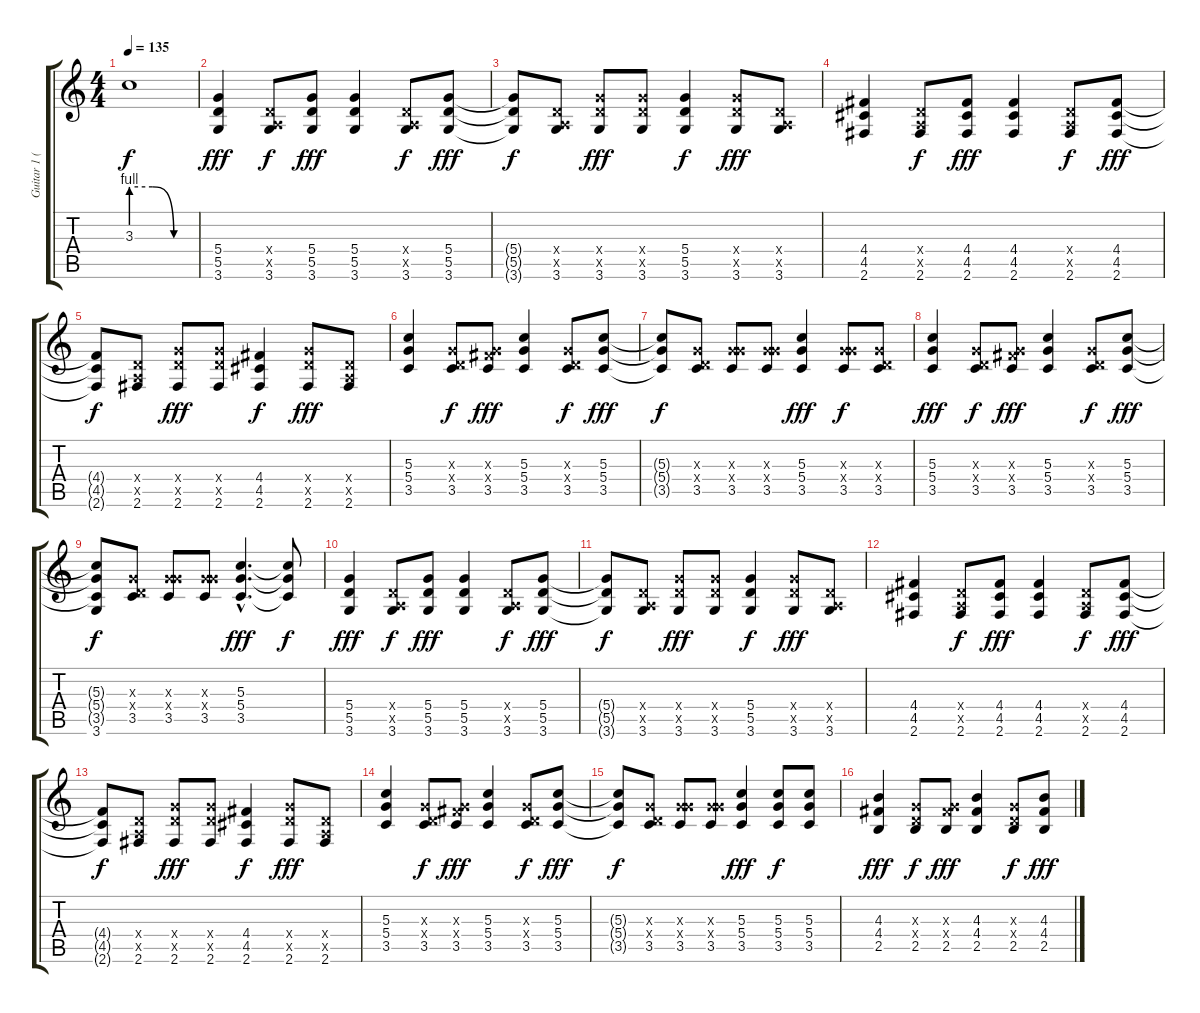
\track ("Guitar 1 (John 5)" "Guitar 1 (") {instrument distortionguitar}
\staff {score tabs}
\tuning (E4 B3 G3 D3 A2 E2) {hide}
\ts (4 4)
\tempo 135
\clef g2
\ks c
3.3{be (custom 0 4 20 4 40 0 60 0)}.1{dy f} |
(5.4 5.5 3.6).4{dy fff} (0.4{x} 0.5{x} 3.6).8{dy f} (5.4 5.5 3.6).8{dy fff} (5.4 5.5 3.6).4 (0.4{x} 0.5{x} 3.6).8{dy f} (5.4 5.5 3.6).8{dy fff} |
(5.4{t} 5.5{t} 3.6{t}).8{dy f} (0.4{x} 0.5{x} 3.6).8 (5.4{x} 5.5{x} 3.6).8{dy fff} (5.4{x} 5.5{x} 3.6).8 (5.4 5.5 3.6).4{dy f} (5.4{x} 5.5{x} 3.6).8{dy fff} (0.4{x} 0.5{x} 3.6).8 |
(4.4 4.5 2.6).4 (0.4{x} 0.5{x} 2.6).8{dy f} (4.4 4.5 2.6).8{dy fff} (4.4 4.5 2.6).4 (0.4{x} 0.5{x} 2.6).8{dy f} (4.4 4.5 2.6).8{dy fff} |
(4.4{t} 4.5{t} 2.6{t}).8{dy f} (0.4{x} 0.5{x} 2.6).8 (5.4{x} 5.5{x} 2.6).8{dy fff} (5.4{x} 5.5{x} 2.6).8 (4.4 4.5 2.6).4{dy f} (5.4{x} 5.5{x} 2.6).8{dy fff} (0.4{x} 0.5{x} 2.6).8 |
(5.3 5.4 3.5).4 (0.3{x} 0.4{x} 3.5).8{dy f} (0.3{x} 4.4{x} 3.5).8{dy fff} (5.3 5.4 3.5).4 (0.3{x} 0.4{x} 3.5).8{dy f} (5.3 5.4 3.5).8{dy fff} |
(5.3{t} 5.4{t} 3.5{t}).8{dy f} (0.3{x} 0.4{x} 3.5).8 (0.3{x} 5.4{x} 3.5).8 (0.3{x} 5.4{x} 3.5).8 (5.3 5.4 3.5).4{dy fff} (0.3{x} 5.4{x} 3.5).8{dy f} (0.3{x} 0.4{x} 3.5).8 |
(5.3 5.4 3.5).4{dy fff} (0.3{x} 0.4{x} 3.5).8{dy f} (0.3{x} 4.4{x} 3.5).8{dy fff} (5.3 5.4 3.5).4 (0.3{x} 0.4{x} 3.5).8{dy f} (5.3 5.4 3.5).8{dy fff} |
(5.3{t} 5.4{t} 3.5{t} 3.6).8{dy f} (0.3{x} 0.4{x} 3.5).8 (0.3{x} 5.4{x} 3.5).8 (0.3{x} 5.4{x} 3.5).8 (5.3{hac} 5.4{hac} 3.5{hac}).4{d dy fff} (5.3{t} 5.4{t} 3.5{t}).8{dy f} |
(5.4 5.5 3.6).4{dy fff} (0.4{x} 0.5{x} 3.6).8{dy f} (5.4 5.5 3.6).8{dy fff} (5.4 5.5 3.6).4 (0.4{x} 0.5{x} 3.6).8{dy f} (5.4 5.5 3.6).8{dy fff} |
(5.4{t} 5.5{t} 3.6{t}).8{dy f} (0.4{x} 0.5{x} 3.6).8 (5.4{x} 5.5{x} 3.6).8{dy fff} (5.4{x} 5.5{x} 3.6).8 (5.4 5.5 3.6).4{dy f} (5.4{x} 5.5{x} 3.6).8{dy fff} (0.4{x} 0.5{x} 3.6).8 |
(4.4 4.5 2.6).4 (0.4{x} 0.5{x} 2.6).8{dy f} (4.4 4.5 2.6).8{dy fff} (4.4 4.5 2.6).4 (0.4{x} 0.5{x} 2.6).8{dy f} (4.4 4.5 2.6).8{dy fff} |
(4.4{t} 4.5{t} 2.6{t}).8{dy f} (0.4{x} 0.5{x} 2.6).8 (5.4{x} 5.5{x} 2.6).8{dy fff} (5.4{x} 5.5{x} 2.6).8 (4.4 4.5 2.6).4{dy f} (5.4{x} 5.5{x} 2.6).8{dy fff} (0.4{x} 0.5{x} 2.6).8 |
(5.3 5.4 3.5).4 (0.3{x} 0.4{x} 3.5).8{dy f} (0.3{x} 4.4{x} 3.5).8{dy fff} (5.3 5.4 3.5).4 (0.3{x} 0.4{x} 3.5).8{dy f} (5.3 5.4 3.5).8{dy fff} |
(5.3{t} 5.4{t} 3.5{t}).8{dy f} (0.3{x} 0.4{x} 3.5).8 (0.3{x} 5.4{x} 3.5).8 (0.3{x} 5.4{x} 3.5).8 (5.3 5.4 3.5).4{dy fff} (5.3 5.4 3.5).8{dy f} (5.3 5.4 3.5).8 |
(4.3 4.4 2.5).4{dy fff} (0.3{x} 0.4{x} 2.5).8{dy f} (0.3{x} 4.4{x} 2.5).8{dy fff} (4.3 4.4 2.5).4 (0.3{x} 0.4{x} 2.5).8{dy f} (4.3 4.4 2.5).8{dy fff}
